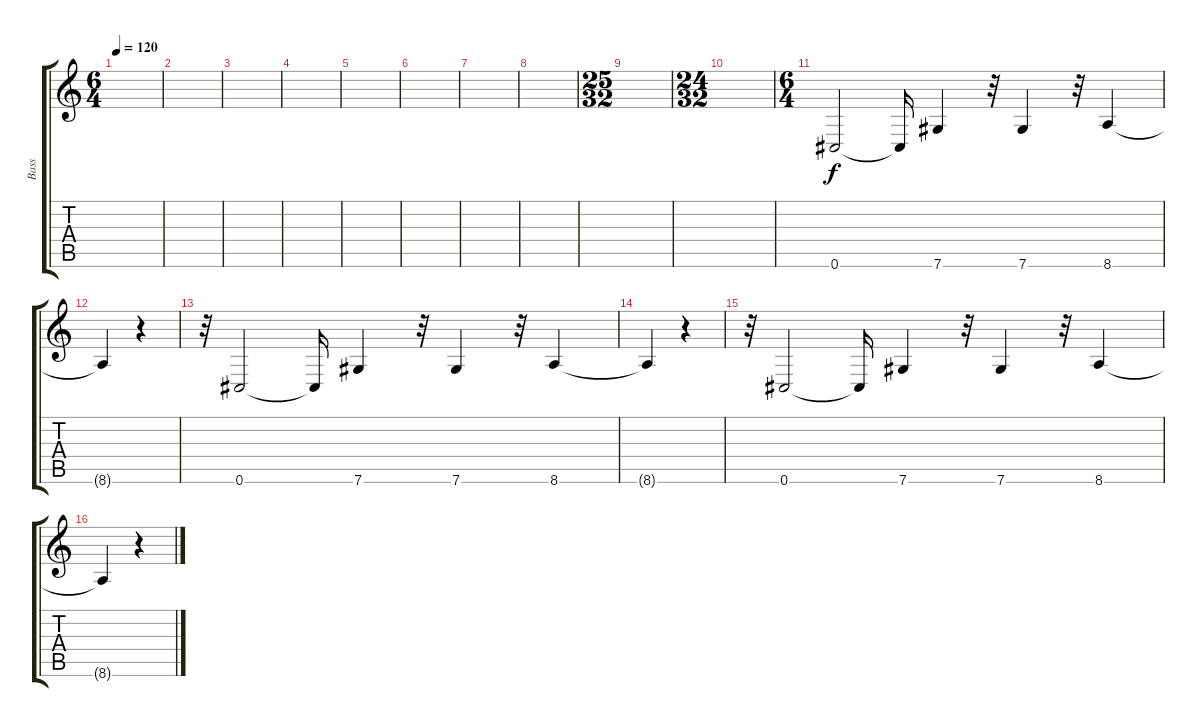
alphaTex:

\track ("Bass" "Bass") {instrument electricbassfinger}
\staff {score tabs}
\tuning (Eb4 Bb3 Gb3 Db3 Ab2 Db2) {hide}
\ts (6 4)
\tempo 120
\clef g2
\ks c
|
|
|
|
|
|
|
|
\ts (25 32)
|
\ts (24 32)
|
\ts (6 4)
0.6.2 0.6{t}.16 7.6.4 r.32 7.6.4 r.32 8.6.4 |
8.6{t}.4 r.4 |
r.32 0.6.2 0.6{t}.16 7.6.4 r.32 7.6.4 r.32 8.6.4 |
8.6{t}.4 r.4 |
r.32 0.6.2 0.6{t}.16 7.6.4 r.32 7.6.4 r.32 8.6.4 |
8.6{t}.4 r.4
